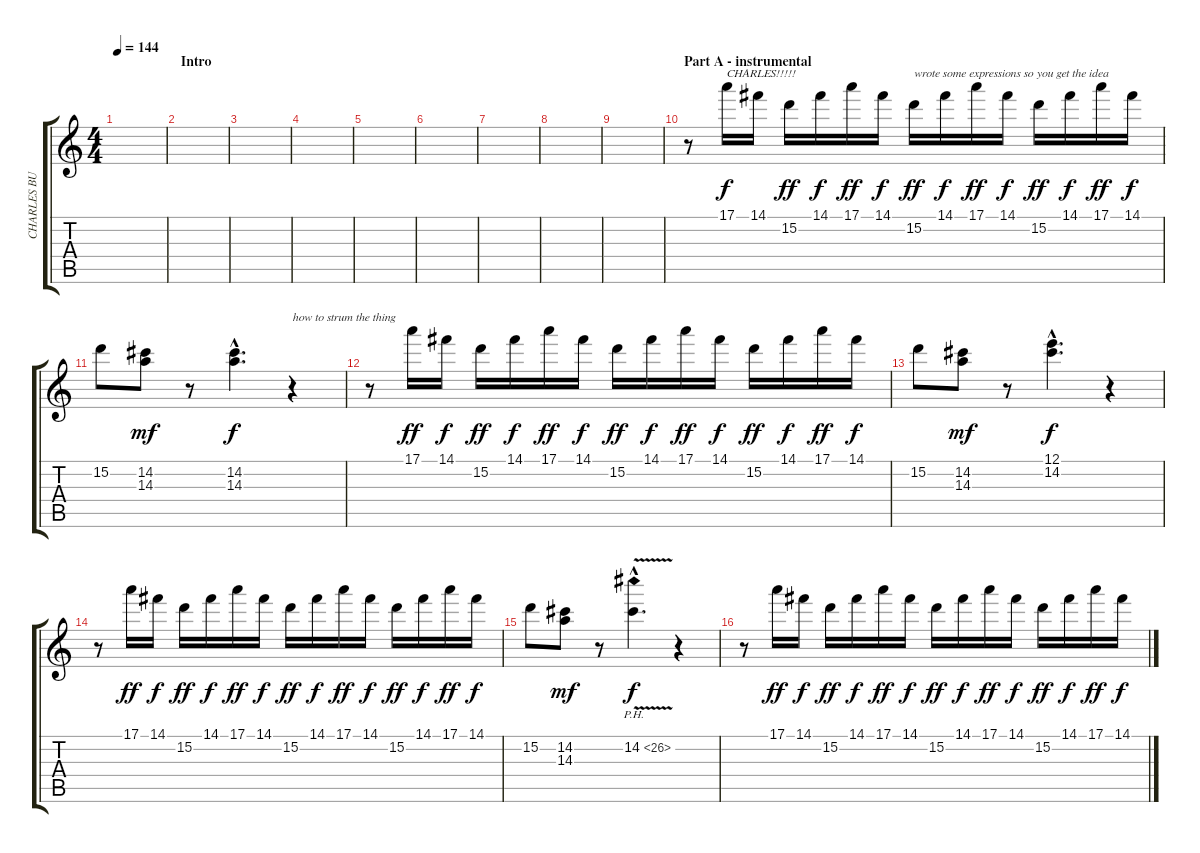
\track ("CHARLES BURCHILL!!!" "CHARLES BU") {instrument distortionguitar}
\staff {score tabs}
\tuning (E4 B3 G3 D3 A2 E2) {hide}
\ts (4 4)
\tempo 144
\clef g2
\ks c
|
\section ("" "Intro")
|
|
|
|
|
|
|
|
\section ("" "Part A - instrumental")
r.8 17.1.16{txt "CHARLES!!!!!"} 14.1.16{dy f} 15.2.16{dy ff} 14.1.16{dy f} 17.1.16{dy ff} 14.1.16{dy f} 15.2.16{txt "wrote some expressions so you get the idea" dy ff} 14.1.16{dy f} 17.1.16{dy ff} 14.1.16{dy f} 15.2.16{dy ff} 14.1.16{dy f} 17.1.16{dy ff} 14.1.16{dy f} |
15.2.8 (14.2 14.3).8{dy mf} r.8 (14.2{hac} 14.3{hac}).4{d dy f} r.4{txt "how to strum the thing"} |
r.8 17.1.16{dy ff} 14.1.16{dy f} 15.2.16{dy ff} 14.1.16{dy f} 17.1.16{dy ff} 14.1.16{dy f} 15.2.16{dy ff} 14.1.16{dy f} 17.1.16{dy ff} 14.1.16{dy f} 15.2.16{dy ff} 14.1.16{dy f} 17.1.16{dy ff} 14.1.16{dy f} |
15.2.8 (14.2 14.3).8{dy mf} r.8 (12.1{hac} 14.2{hac}).4{d dy f} r.4 |
r.8 17.1.16{dy ff} 14.1.16{dy f} 15.2.16{dy ff} 14.1.16{dy f} 17.1.16{dy ff} 14.1.16{dy f} 15.2.16{dy ff} 14.1.16{dy f} 17.1.16{dy ff} 14.1.16{dy f} 15.2.16{dy ff} 14.1.16{dy f} 17.1.16{dy ff} 14.1.16{dy f} |
15.2.8 (14.2 14.3).8{dy mf} r.8 14.2{ph 12 v hac}.4{d dy f} r.4 |
r.8 17.1.16{dy ff} 14.1.16{dy f} 15.2.16{dy ff} 14.1.16{dy f} 17.1.16{dy ff} 14.1.16{dy f} 15.2.16{dy ff} 14.1.16{dy f} 17.1.16{dy ff} 14.1.16{dy f} 15.2.16{dy ff} 14.1.16{dy f} 17.1.16{dy ff} 14.1.16{dy f}
